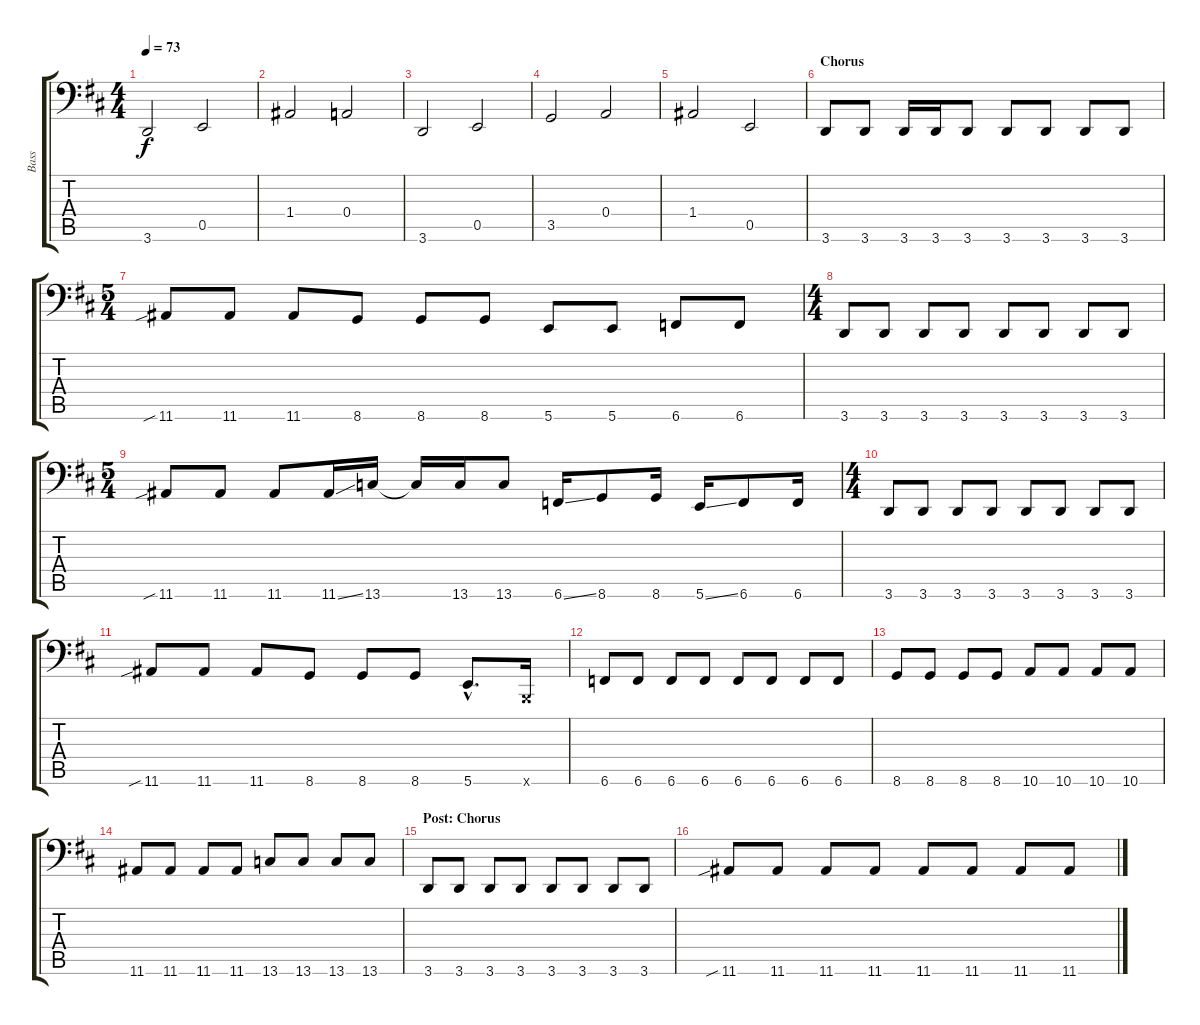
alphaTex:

\track ("Bass" "Bass") {instrument electricbassfinger}
\staff {score tabs}
\tuning (C3 G2 D2 A1 E1 B0) {hide}
\ts (4 4)
\tempo 73
\clef f4
\ks d
3.6.2{dy f} 0.5.2 |
1.4.2 0.4.2 |
3.6.2 0.5.2 |
3.5.2 0.4.2 |
1.4.2 0.5.2 |
\section ("" "Chorus")
3.6.8 3.6.8 3.6.16 3.6.16 3.6.8 3.6.8 3.6.8 3.6.8 3.6.8 |
\ts (5 4)
11.6{sib}.8 11.6.8 11.6.8 8.6.8 8.6.8 8.6.8 5.6.8 5.6.8 6.6.8 6.6.8 |
\ts (4 4)
3.6.8 3.6.8 3.6.8 3.6.8 3.6.8 3.6.8 3.6.8 3.6.8 |
\ts (5 4)
11.6{sib}.8 11.6.8 11.6.8 11.6{ss}.16 13.6.16 13.6{t}.16 13.6.16 13.6.8 6.6{ss}.16 8.6.8 8.6.16 5.6{ss}.16 6.6.8 6.6.16 |
\ts (4 4)
3.6.8 3.6.8 3.6.8 3.6.8 3.6.8 3.6.8 3.6.8 3.6.8 |
11.6{sib}.8 11.6.8 11.6.8 8.6.8 8.6.8 8.6.8 5.6{hac}.8{d} 0.6{x}.16 |
6.6.8 6.6.8 6.6.8 6.6.8 6.6.8 6.6.8 6.6.8 6.6.8 |
8.6.8 8.6.8 8.6.8 8.6.8 10.6.8 10.6.8 10.6.8 10.6.8 |
11.6.8 11.6.8 11.6.8 11.6.8 13.6.8 13.6.8 13.6.8 13.6.8 |
\section ("" "Post: Chorus")
3.6.8 3.6.8 3.6.8 3.6.8 3.6.8 3.6.8 3.6.8 3.6.8 |
11.6{sib}.8 11.6.8 11.6.8 11.6.8 11.6.8 11.6.8 11.6.8 11.6.8
